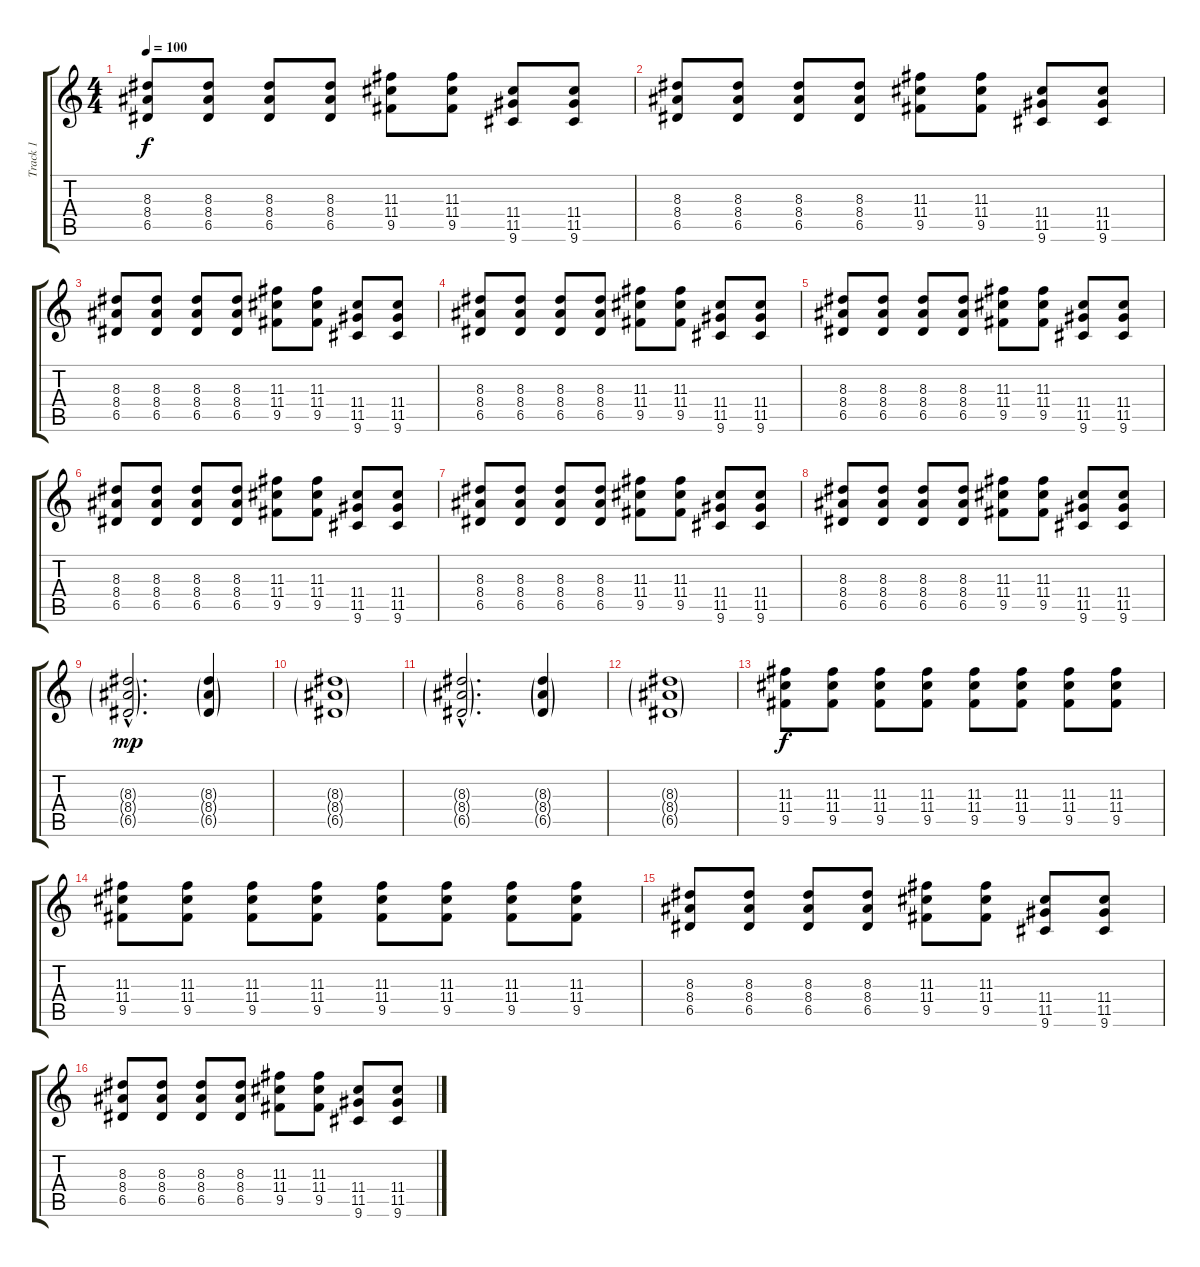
\track ("Track 1" "Track 1") {instrument overdrivenguitar}
\staff {score tabs}
\tuning (E4 B3 G3 D3 A2 E2) {hide}
\ts (4 4)
\tempo 100
\clef g2
\ks c
(8.3 8.4 6.5).8{dy f} (8.3 8.4 6.5).8 (8.3 8.4 6.5).8 (8.3 8.4 6.5).8 (11.3 11.4 9.5).8 (11.3 11.4 9.5).8 (11.4 11.5 9.6).8 (11.4 11.5 9.6).8 |
(8.3 8.4 6.5).8 (8.3 8.4 6.5).8 (8.3 8.4 6.5).8 (8.3 8.4 6.5).8 (11.3 11.4 9.5).8 (11.3 11.4 9.5).8 (11.4 11.5 9.6).8 (11.4 11.5 9.6).8 |
(8.3 8.4 6.5).8 (8.3 8.4 6.5).8 (8.3 8.4 6.5).8 (8.3 8.4 6.5).8 (11.3 11.4 9.5).8 (11.3 11.4 9.5).8 (11.4 11.5 9.6).8 (11.4 11.5 9.6).8 |
(8.3 8.4 6.5).8 (8.3 8.4 6.5).8 (8.3 8.4 6.5).8 (8.3 8.4 6.5).8 (11.3 11.4 9.5).8 (11.3 11.4 9.5).8 (11.4 11.5 9.6).8 (11.4 11.5 9.6).8 |
(8.3 8.4 6.5).8 (8.3 8.4 6.5).8 (8.3 8.4 6.5).8 (8.3 8.4 6.5).8 (11.3 11.4 9.5).8 (11.3 11.4 9.5).8 (11.4 11.5 9.6).8 (11.4 11.5 9.6).8 |
(8.3 8.4 6.5).8 (8.3 8.4 6.5).8 (8.3 8.4 6.5).8 (8.3 8.4 6.5).8 (11.3 11.4 9.5).8 (11.3 11.4 9.5).8 (11.4 11.5 9.6).8 (11.4 11.5 9.6).8 |
(8.3 8.4 6.5).8 (8.3 8.4 6.5).8 (8.3 8.4 6.5).8 (8.3 8.4 6.5).8 (11.3 11.4 9.5).8 (11.3 11.4 9.5).8 (11.4 11.5 9.6).8 (11.4 11.5 9.6).8 |
(8.3 8.4 6.5).8 (8.3 8.4 6.5).8 (8.3 8.4 6.5).8 (8.3 8.4 6.5).8 (11.3 11.4 9.5).8 (11.3 11.4 9.5).8 (11.4 11.5 9.6).8 (11.4 11.5 9.6).8 |
(8.3{g hac} 8.4{g hac} 6.5{g hac}).2{d dy mp} (8.3{g} 8.4{g} 6.5{g}).4 |
(8.3{g} 8.4{g} 6.5{g}).1 |
(8.3{g hac} 8.4{g hac} 6.5{g hac}).2{d} (8.3{g} 8.4{g} 6.5{g}).4 |
(8.3{g} 8.4{g} 6.5{g}).1 |
(11.3 11.4 9.5).8{dy f} (11.3 11.4 9.5).8 (11.3 11.4 9.5).8 (11.3 11.4 9.5).8 (11.3 11.4 9.5).8 (11.3 11.4 9.5).8 (11.3 11.4 9.5).8 (11.3 11.4 9.5).8 |
(11.3 11.4 9.5).8 (11.3 11.4 9.5).8 (11.3 11.4 9.5).8 (11.3 11.4 9.5).8 (11.3 11.4 9.5).8 (11.3 11.4 9.5).8 (11.3 11.4 9.5).8 (11.3 11.4 9.5).8 |
(8.3 8.4 6.5).8 (8.3 8.4 6.5).8 (8.3 8.4 6.5).8 (8.3 8.4 6.5).8 (11.3 11.4 9.5).8 (11.3 11.4 9.5).8 (11.4 11.5 9.6).8 (11.4 11.5 9.6).8 |
(8.3 8.4 6.5).8 (8.3 8.4 6.5).8 (8.3 8.4 6.5).8 (8.3 8.4 6.5).8 (11.3 11.4 9.5).8 (11.3 11.4 9.5).8 (11.4 11.5 9.6).8 (11.4 11.5 9.6).8
